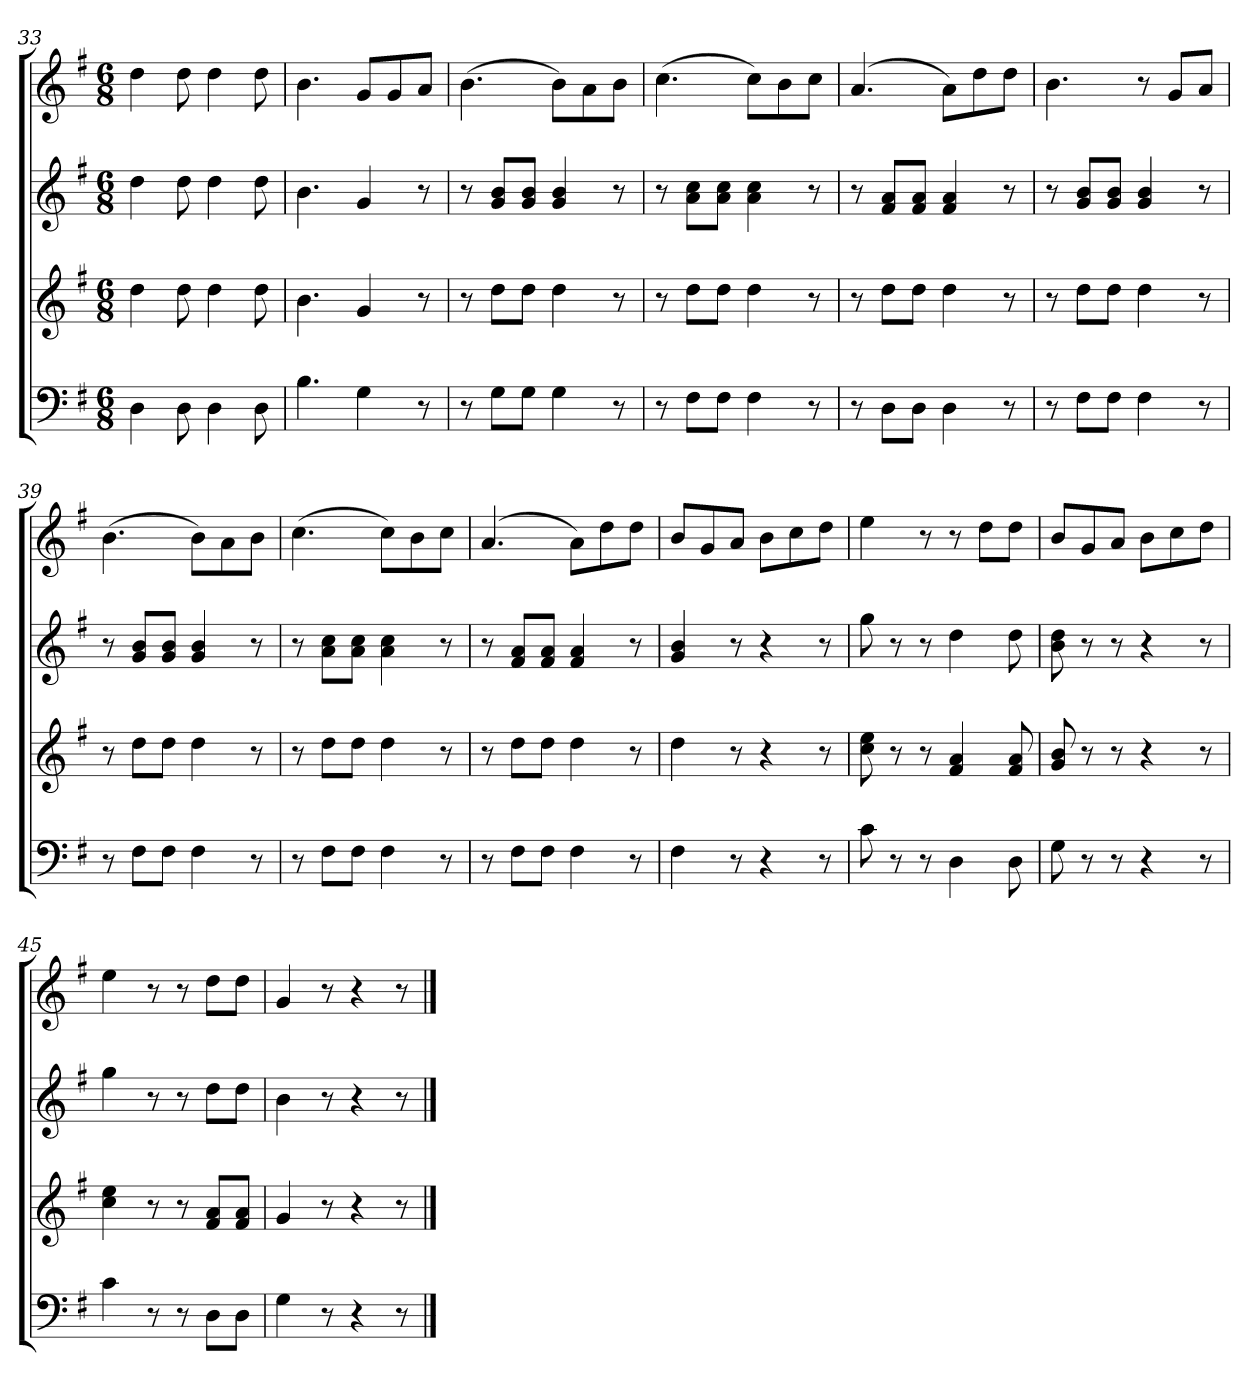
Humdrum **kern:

**kern	**kern	**kern	**kern
*part4	*part3	*part2	*part1
*staff4	*staff3	*staff2	*staff1
*clefF4	*clefG2	*clefG2	*clefG2
*k[f#]	*k[f#]	*k[f#]	*k[f#]
*M6/8	*M6/8	*M6/8	*M6/8
=33	=33	=33	=33
4D	4dd	4dd	4dd
8D	8dd	8dd	8dd
4D	4dd	4dd	4dd
8D	8dd	8dd	8dd
!!LO:PB:g=z
=34	=34	=34	=34
4.B	4.b	4.b	4.b
4G	4g	4g	8g/L
.	.	.	8g/
8r	8r	8r	8a/J
=35	=35	=35	=35
8r	8r	8r	(4.b
8G\L	8dd\L	8g/ 8b/L	.
8G\J	8dd\J	8g/ 8b/J	.
4G	4dd	4g 4b	8b\L)
.	.	.	8a\
8r	8r	8r	8b\J
=36	=36	=36	=36
8r	8r	8r	(4.cc
8F#\L	8dd\L	8a\ 8cc\L	.
8F#\J	8dd\J	8a\ 8cc\J	.
4F#	4dd	4a 4cc	8cc\L)
.	.	.	8b\
8r	8r	8r	8cc\J
=37	=37	=37	=37
8r	8r	8r	(4.a
8D\L	8dd\L	8f#/ 8a/L	.
8D\J	8dd\J	8f#/ 8a/J	.
4D	4dd	4f# 4a	8a\L)
.	.	.	8dd\
8r	8r	8r	8dd\J
=38	=38	=38	=38
8r	8r	8r	4.b
8F#\L	8dd\L	8g/ 8b/L	.
8F#\J	8dd\J	8g/ 8b/J	.
4F#	4dd	4g 4b	8r
.	.	.	8g/L
8r	8r	8r	8a/J
!!LO:LB:g=z
=39	=39	=39	=39
8r	8r	8r	(4.b
8F#\L	8dd\L	8g/ 8b/L	.
8F#\J	8dd\J	8g/ 8b/J	.
4F#	4dd	4g 4b	8b\L)
.	.	.	8a\
8r	8r	8r	8b\J
=40	=40	=40	=40
8r	8r	8r	(4.cc
8F#\L	8dd\L	8a\ 8cc\L	.
8F#\J	8dd\J	8a\ 8cc\J	.
4F#	4dd	4a 4cc	8cc\L)
.	.	.	8b\
8r	8r	8r	8cc\J
=41	=41	=41	=41
8r	8r	8r	(4.a
8F#\L	8dd\L	8f#/ 8a/L	.
8F#\J	8dd\J	8f#/ 8a/J	.
4F#	4dd	4f# 4a	8a\L)
.	.	.	8dd\
8r	8r	8r	8dd\J
=42	=42	=42	=42
4F#	4dd	4g 4b	8b/L
.	.	.	8g/
8r	8r	8r	8a/J
4r	4r	4r	8b\L
.	.	.	8cc\
8r	8r	8r	8dd\J
=43	=43	=43	=43
8c	8cc 8ee	8gg	4ee
8r	8r	8r	.
8r	8r	8r	8r
4D	4f# 4a	4dd	8r
.	.	.	8dd\L
8D	8f# 8a	8dd	8dd\J
!!LO:LB:g=z
=44	=44	=44	=44
8G	8g 8b	8b 8dd	8b/L
8r	8r	8r	8g/
8r	8r	8r	8a/J
4r	4r	4r	8b\L
.	.	.	8cc\
8r	8r	8r	8dd\J
=45	=45	=45	=45
4c	4cc 4ee	4gg	4ee
8r	8r	8r	8r
8r	8r	8r	8r
8D\L	8f#/ 8a/L	8dd\L	8dd\L
8D\J	8f#/ 8a/J	8dd\J	8dd\J
=46	=46	=46	=46
4G	4g	4b	4g
8r	8r	8r	8r
4r	4r	4r	4r
8r	8r	8r	8r
==	==	==	==
*-	*-	*-	*-
